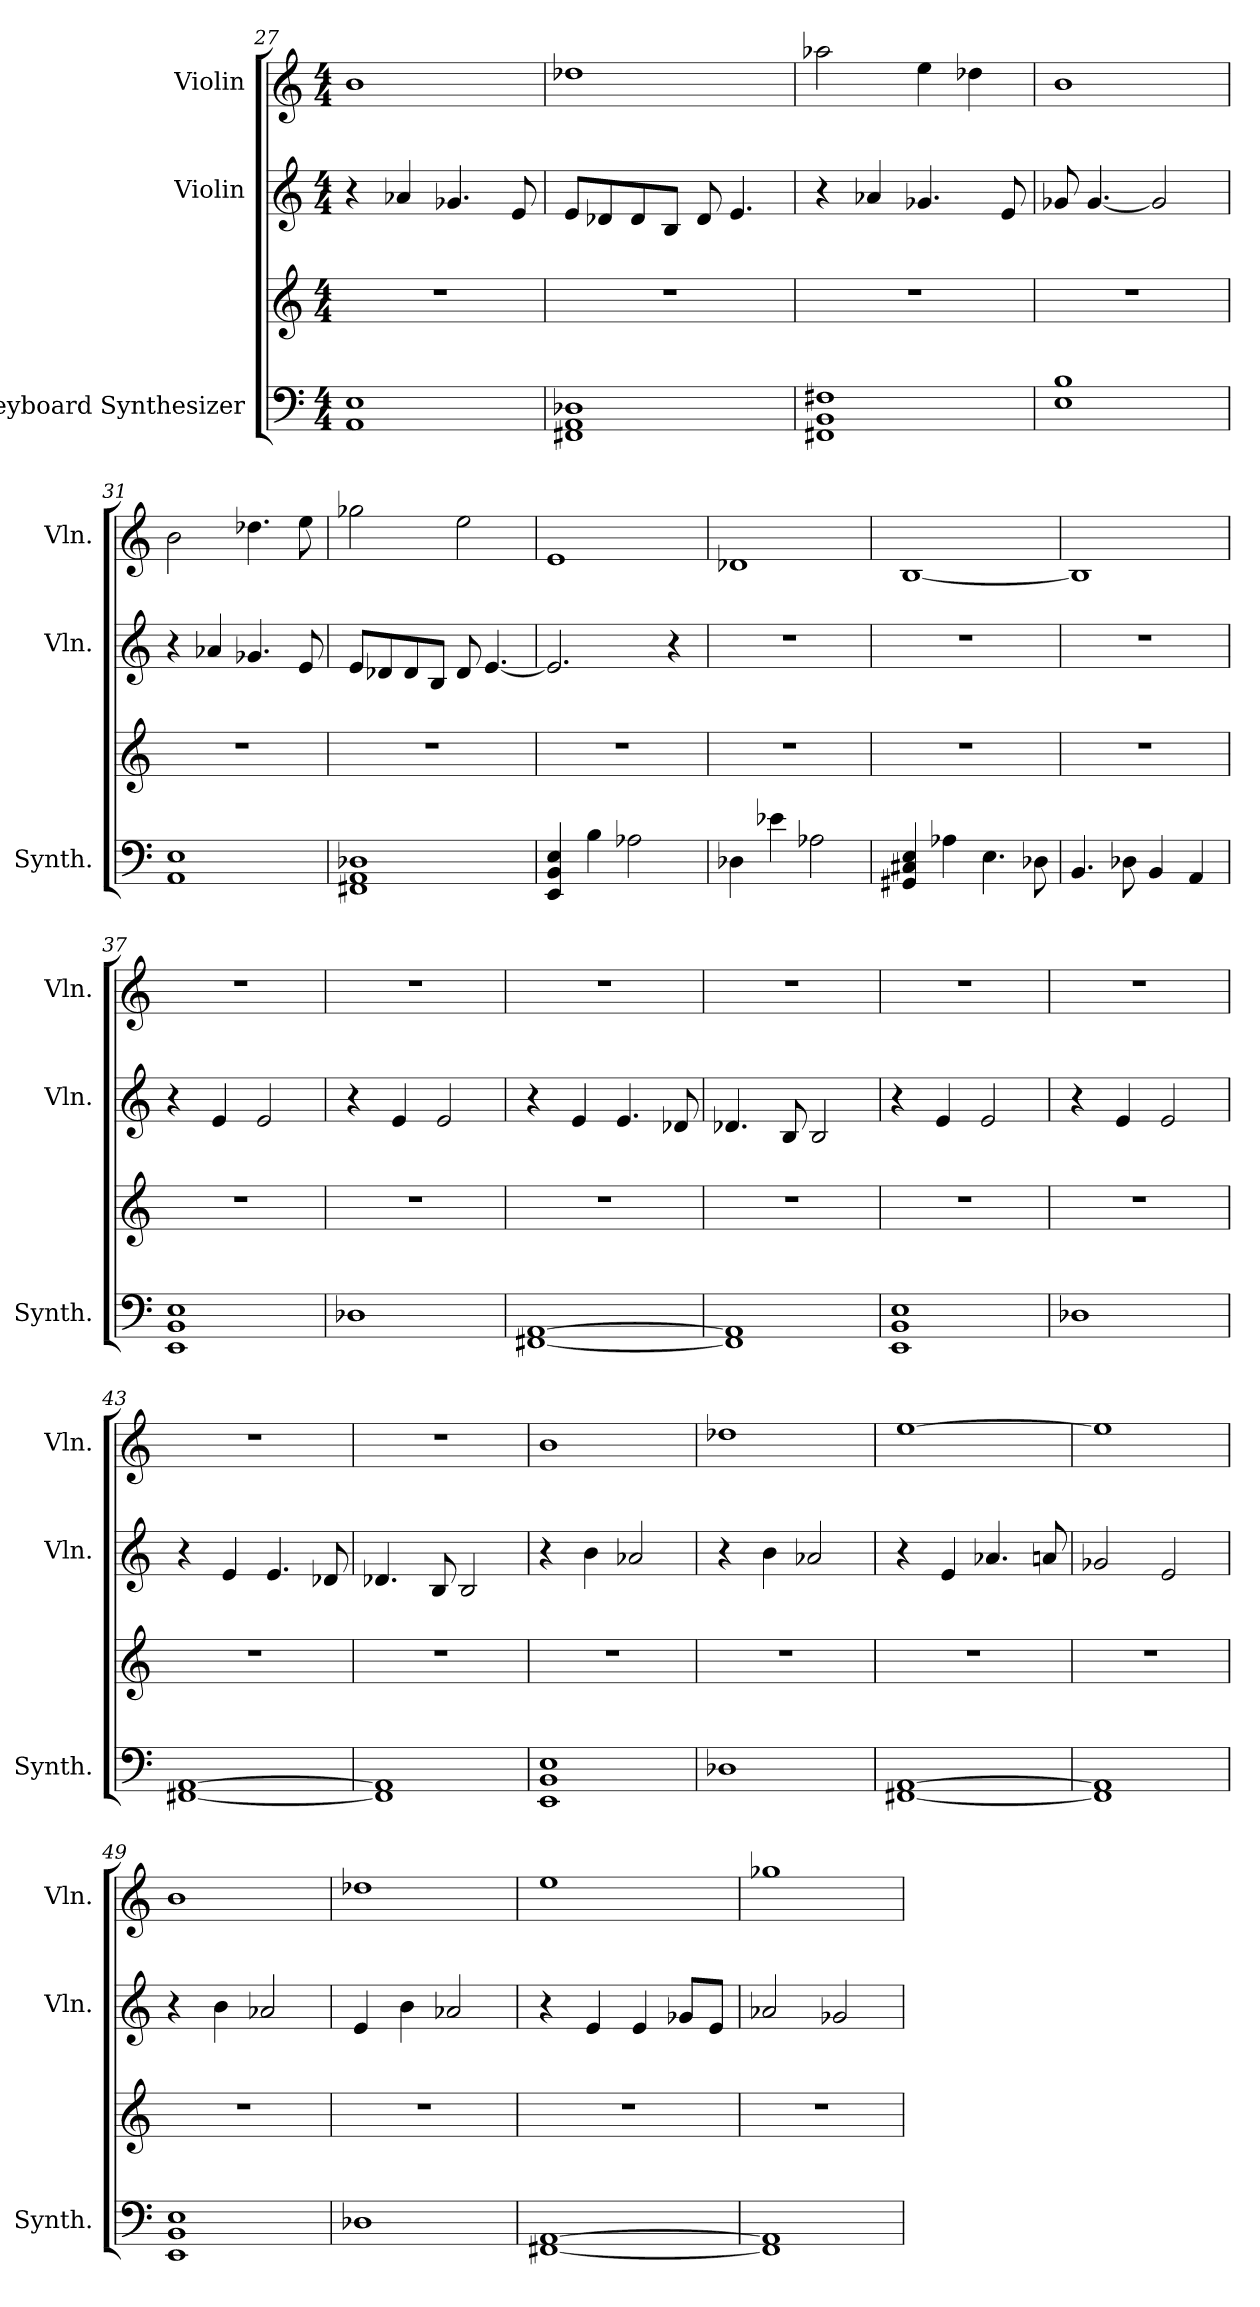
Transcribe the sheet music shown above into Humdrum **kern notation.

**kern	**kern	**kern	**kern
*part3	*part3	*part2	*part1
*staff4	*staff3	*staff2	*staff1
*I"Keyboard Synthesizer	*	*I"Violin	*I"Violin
*I'Synth.	*	*I'Vln.	*I'Vln.
*clefF4	*clefG2	*clefG2	*clefG2
*k[]	*k[]	*k[]	*k[]
*C:	*C:	*C:	*C:
*M4/4	*M4/4	*M4/4	*M4/4
=27	=27	=27	=27
1AA 1E	1r	4r	1b
.	.	4a-X/	.
.	.	4.g-X/	.
.	.	8e/	.
=28	=28	=28	=28
1FF#X 1AA 1D-X	1r	8e/L	1dd-X
.	.	8d-X/	.
.	.	8d-/	.
.	.	8B/J	.
.	.	8d-/	.
.	.	4.e/	.
!!LO:LB:g=z
=29	=29	=29	=29
1FF#X 1BB 1F#X	1r	4r	2aa-X\
.	.	4a-X/	.
.	.	4.g-X/	4ee\
.	.	.	4dd-X\
.	.	8e/	.
=30	=30	=30	=30
1E 1B	1r	8g-X/	1b
.	.	[4.g-/	.
.	.	2g-/]	.
=31	=31	=31	=31
1AA 1E	1r	4r	2b\
.	.	4a-X/	.
.	.	4.g-X/	4.dd-X\
.	.	8e/	8ee\
=32	=32	=32	=32
1FF#X 1AA 1D-X	1r	8e/L	2gg-X\
.	.	8d-X/	.
.	.	8d-/	.
.	.	8B/J	.
.	.	8d-/	2ee\
.	.	[4.e/	.
=33	=33	=33	=33
4EE/ 4BB/ 4E/	1r	2.e/]	1e
4B\	.	.	.
2A-X\	.	.	.
.	.	4r	.
=34	=34	=34	=34
4D-X\	1r	1r	1d-X
4e-X\	.	.	.
2A-X\	.	.	.
!!LO:PB:g=z
=35	=35	=35	=35
4GG#X/ 4C#X/ 4E/	1r	1r	[1B
4A-X\	.	.	.
4.E\	.	.	.
8D-X\	.	.	.
=36	=36	=36	=36
4.BB/	1r	1r	1B]
8D-X\	.	.	.
4BB/	.	.	.
4AA/	.	.	.
=37	=37	=37	=37
1EE 1BB 1E	1r	4r	1r
.	.	4e/	.
.	.	2e/	.
=38	=38	=38	=38
1D-X	1r	4r	1r
.	.	4e/	.
.	.	2e/	.
=39	=39	=39	=39
[1FF#X [1AA	1r	4r	1r
.	.	4e/	.
.	.	4.e/	.
.	.	8d-X/	.
=40	=40	=40	=40
1FF#] 1AA]	1r	4.d-X/	1r
.	.	8B/	.
.	.	2B/	.
=41	=41	=41	=41
1EE 1BB 1E	1r	4r	1r
.	.	4e/	.
.	.	2e/	.
=42	=42	=42	=42
1D-X	1r	4r	1r
.	.	4e/	.
.	.	2e/	.
!!LO:LB:g=z
=43	=43	=43	=43
[1FF#X [1AA	1r	4r	1r
.	.	4e/	.
.	.	4.e/	.
.	.	8d-X/	.
=44	=44	=44	=44
1FF#] 1AA]	1r	4.d-X/	1r
.	.	8B/	.
.	.	2B/	.
=45	=45	=45	=45
1EE 1BB 1E	1r	4r	1b
.	.	4b\	.
.	.	2a-X/	.
=46	=46	=46	=46
1D-X	1r	4r	1dd-X
.	.	4b\	.
.	.	2a-X/	.
=47	=47	=47	=47
[1FF#X [1AA	1r	4r	[1ee
.	.	4e/	.
.	.	4.a-X/	.
.	.	8an/	.
=48	=48	=48	=48
1FF#] 1AA]	1r	2g-X/	1ee]
.	.	2e/	.
=49	=49	=49	=49
1EE 1BB 1E	1r	4r	1b
.	.	4b\	.
.	.	2a-X/	.
=50	=50	=50	=50
1D-X	1r	4e/	1dd-X
.	.	4b\	.
.	.	2a-X/	.
!!LO:LB:g=z
=51	=51	=51	=51
[1FF#X [1AA	1r	4r	1ee
.	.	4e/	.
.	.	4e/	.
.	.	8g-X/L	.
.	.	8e/J	.
=52	=52	=52	=52
1FF#] 1AA]	1r	2a-X/	1gg-X
.	.	2g-X/	.
=	=	=	=
*-	*-	*-	*-
